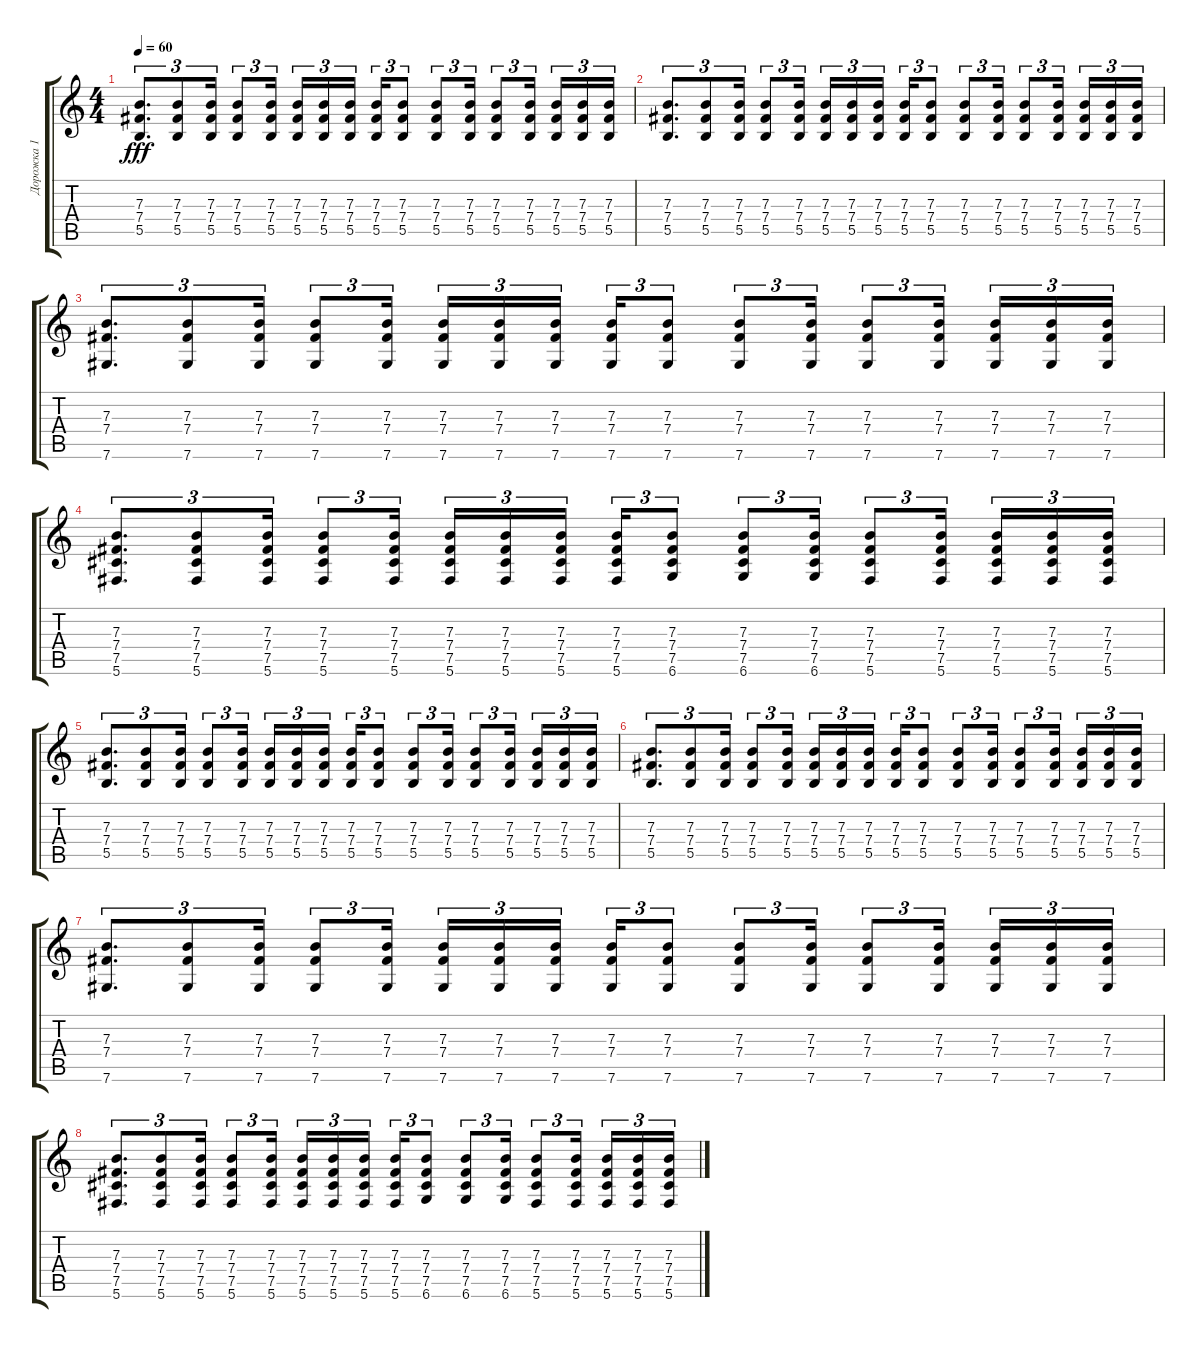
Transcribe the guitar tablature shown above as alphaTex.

\track ("Дорожка 1" "Дорожка 1") {instrument electricguitarjazz}
\staff {score tabs}
\tuning (Db4 Ab3 E3 B2 Gb2 Db2) {hide}
\ts (4 4)
\tempo 60
\clef g2
\ks c
(7.3 7.4 5.5).8{d tu (3 2) dy fff} (7.3 7.4 5.5).8{tu (3 2)} (7.3 7.4 5.5).16{tu (3 2)} (7.3 7.4 5.5).8{tu (3 2)} (7.3 7.4 5.5).16{tu (3 2) beam splitsecondary} (7.3 7.4 5.5).16{tu (3 2)} (7.3 7.4 5.5).16{tu (3 2)} (7.3 7.4 5.5).16{tu (3 2)} (7.3 7.4 5.5).16{tu (3 2)} (7.3 7.4 5.5).8{tu (3 2)} (7.3 7.4 5.5).8{tu (3 2)} (7.3 7.4 5.5).16{tu (3 2)} (7.3 7.4 5.5).8{tu (3 2)} (7.3 7.4 5.5).16{tu (3 2) beam splitsecondary} (7.3 7.4 5.5).16{tu (3 2)} (7.3 7.4 5.5).16{tu (3 2)} (7.3 7.4 5.5).16{tu (3 2)} |
(7.3 7.4 5.5).8{d tu (3 2)} (7.3 7.4 5.5).8{tu (3 2)} (7.3 7.4 5.5).16{tu (3 2)} (7.3 7.4 5.5).8{tu (3 2)} (7.3 7.4 5.5).16{tu (3 2) beam splitsecondary} (7.3 7.4 5.5).16{tu (3 2)} (7.3 7.4 5.5).16{tu (3 2)} (7.3 7.4 5.5).16{tu (3 2)} (7.3 7.4 5.5).16{tu (3 2)} (7.3 7.4 5.5).8{tu (3 2)} (7.3 7.4 5.5).8{tu (3 2)} (7.3 7.4 5.5).16{tu (3 2)} (7.3 7.4 5.5).8{tu (3 2)} (7.3 7.4 5.5).16{tu (3 2) beam splitsecondary} (7.3 7.4 5.5).16{tu (3 2)} (7.3 7.4 5.5).16{tu (3 2)} (7.3 7.4 5.5).16{tu (3 2)} |
(7.3 7.4 7.6).8{d tu (3 2)} (7.3 7.4 7.6).8{tu (3 2)} (7.3 7.4 7.6).16{tu (3 2)} (7.3 7.4 7.6).8{tu (3 2)} (7.3 7.4 7.6).16{tu (3 2) beam splitsecondary} (7.3 7.4 7.6).16{tu (3 2)} (7.3 7.4 7.6).16{tu (3 2)} (7.3 7.4 7.6).16{tu (3 2)} (7.3 7.4 7.6).16{tu (3 2)} (7.3 7.4 7.6).8{tu (3 2)} (7.3 7.4 7.6).8{tu (3 2)} (7.3 7.4 7.6).16{tu (3 2)} (7.3 7.4 7.6).8{tu (3 2)} (7.3 7.4 7.6).16{tu (3 2) beam splitsecondary} (7.3 7.4 7.6).16{tu (3 2)} (7.3 7.4 7.6).16{tu (3 2)} (7.3 7.4 7.6).16{tu (3 2)} |
(7.3 7.4 7.5 5.6).8{d tu (3 2)} (7.3 7.4 7.5 5.6).8{tu (3 2)} (7.3 7.4 7.5 5.6).16{tu (3 2)} (7.3 7.4 7.5 5.6).8{tu (3 2)} (7.3 7.4 7.5 5.6).16{tu (3 2) beam splitsecondary} (7.3 7.4 7.5 5.6).16{tu (3 2)} (7.3 7.4 7.5 5.6).16{tu (3 2)} (7.3 7.4 7.5 5.6).16{tu (3 2)} (7.3 7.4 7.5 5.6).16{tu (3 2)} (7.3 7.4 7.5 6.6).8{tu (3 2)} (7.3 7.4 7.5 6.6).8{tu (3 2)} (7.3 7.4 7.5 6.6).16{tu (3 2)} (7.3 7.4 7.5 5.6).8{tu (3 2)} (7.3 7.4 7.5 5.6).16{tu (3 2) beam splitsecondary} (7.3 7.4 7.5 5.6).16{tu (3 2)} (7.3 7.4 7.5 5.6).16{tu (3 2)} (7.3 7.4 7.5 5.6).16{tu (3 2)} |
(7.3 7.4 5.5).8{d tu (3 2)} (7.3 7.4 5.5).8{tu (3 2)} (7.3 7.4 5.5).16{tu (3 2)} (7.3 7.4 5.5).8{tu (3 2)} (7.3 7.4 5.5).16{tu (3 2) beam splitsecondary} (7.3 7.4 5.5).16{tu (3 2)} (7.3 7.4 5.5).16{tu (3 2)} (7.3 7.4 5.5).16{tu (3 2)} (7.3 7.4 5.5).16{tu (3 2)} (7.3 7.4 5.5).8{tu (3 2)} (7.3 7.4 5.5).8{tu (3 2)} (7.3 7.4 5.5).16{tu (3 2)} (7.3 7.4 5.5).8{tu (3 2)} (7.3 7.4 5.5).16{tu (3 2) beam splitsecondary} (7.3 7.4 5.5).16{tu (3 2)} (7.3 7.4 5.5).16{tu (3 2)} (7.3 7.4 5.5).16{tu (3 2)} |
(7.3 7.4 5.5).8{d tu (3 2)} (7.3 7.4 5.5).8{tu (3 2)} (7.3 7.4 5.5).16{tu (3 2)} (7.3 7.4 5.5).8{tu (3 2)} (7.3 7.4 5.5).16{tu (3 2) beam splitsecondary} (7.3 7.4 5.5).16{tu (3 2)} (7.3 7.4 5.5).16{tu (3 2)} (7.3 7.4 5.5).16{tu (3 2)} (7.3 7.4 5.5).16{tu (3 2)} (7.3 7.4 5.5).8{tu (3 2)} (7.3 7.4 5.5).8{tu (3 2)} (7.3 7.4 5.5).16{tu (3 2)} (7.3 7.4 5.5).8{tu (3 2)} (7.3 7.4 5.5).16{tu (3 2) beam splitsecondary} (7.3 7.4 5.5).16{tu (3 2)} (7.3 7.4 5.5).16{tu (3 2)} (7.3 7.4 5.5).16{tu (3 2)} |
(7.3 7.4 7.6).8{d tu (3 2)} (7.3 7.4 7.6).8{tu (3 2)} (7.3 7.4 7.6).16{tu (3 2)} (7.3 7.4 7.6).8{tu (3 2)} (7.3 7.4 7.6).16{tu (3 2) beam splitsecondary} (7.3 7.4 7.6).16{tu (3 2)} (7.3 7.4 7.6).16{tu (3 2)} (7.3 7.4 7.6).16{tu (3 2)} (7.3 7.4 7.6).16{tu (3 2)} (7.3 7.4 7.6).8{tu (3 2)} (7.3 7.4 7.6).8{tu (3 2)} (7.3 7.4 7.6).16{tu (3 2)} (7.3 7.4 7.6).8{tu (3 2)} (7.3 7.4 7.6).16{tu (3 2) beam splitsecondary} (7.3 7.4 7.6).16{tu (3 2)} (7.3 7.4 7.6).16{tu (3 2)} (7.3 7.4 7.6).16{tu (3 2)} |
(7.3 7.4 7.5 5.6).8{d tu (3 2)} (7.3 7.4 7.5 5.6).8{tu (3 2)} (7.3 7.4 7.5 5.6).16{tu (3 2)} (7.3 7.4 7.5 5.6).8{tu (3 2)} (7.3 7.4 7.5 5.6).16{tu (3 2) beam splitsecondary} (7.3 7.4 7.5 5.6).16{tu (3 2)} (7.3 7.4 7.5 5.6).16{tu (3 2)} (7.3 7.4 7.5 5.6).16{tu (3 2)} (7.3 7.4 7.5 5.6).16{tu (3 2)} (7.3 7.4 7.5 6.6).8{tu (3 2)} (7.3 7.4 7.5 6.6).8{tu (3 2)} (7.3 7.4 7.5 6.6).16{tu (3 2)} (7.3 7.4 7.5 5.6).8{tu (3 2)} (7.3 7.4 7.5 5.6).16{tu (3 2) beam splitsecondary} (7.3 7.4 7.5 5.6).16{tu (3 2)} (7.3 7.4 7.5 5.6).16{tu (3 2)} (7.3 7.4 7.5 5.6).16{tu (3 2)}
